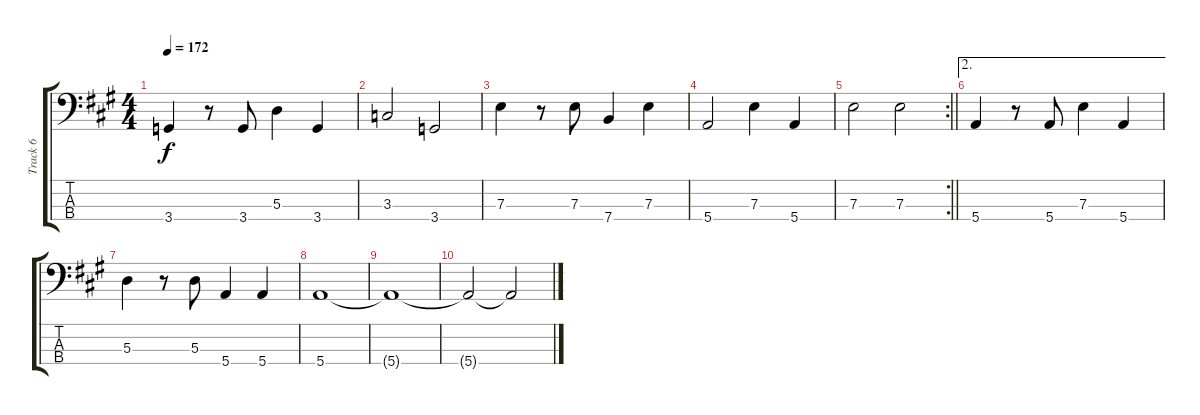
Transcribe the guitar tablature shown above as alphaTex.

\track ("Track 6" "Track 6") {instrument electricbassfinger}
\staff {score tabs}
\tuning (G2 D2 A1 E1) {hide}
\ts (4 4)
\tempo 172
\clef f4
\ks a
3.4.4{dy f} r.8 3.4.8 5.3.4 3.4.4 |
3.3.2 3.4.2 |
7.3.4 r.8 7.3.8 7.4.4 7.3.4 |
5.4.2 7.3.4 5.4.4 |
\rc 2
\barLineRight lightlight
7.3.2 7.3.2 |
\ae 2
5.4.4 r.8 5.4.8 7.3.4 5.4.4 |
5.3.4 r.8 5.3.8 5.4.4 5.4.4 |
5.4.1 |
5.4{t}.1 |
5.4{t}.2 5.4{t}.2
